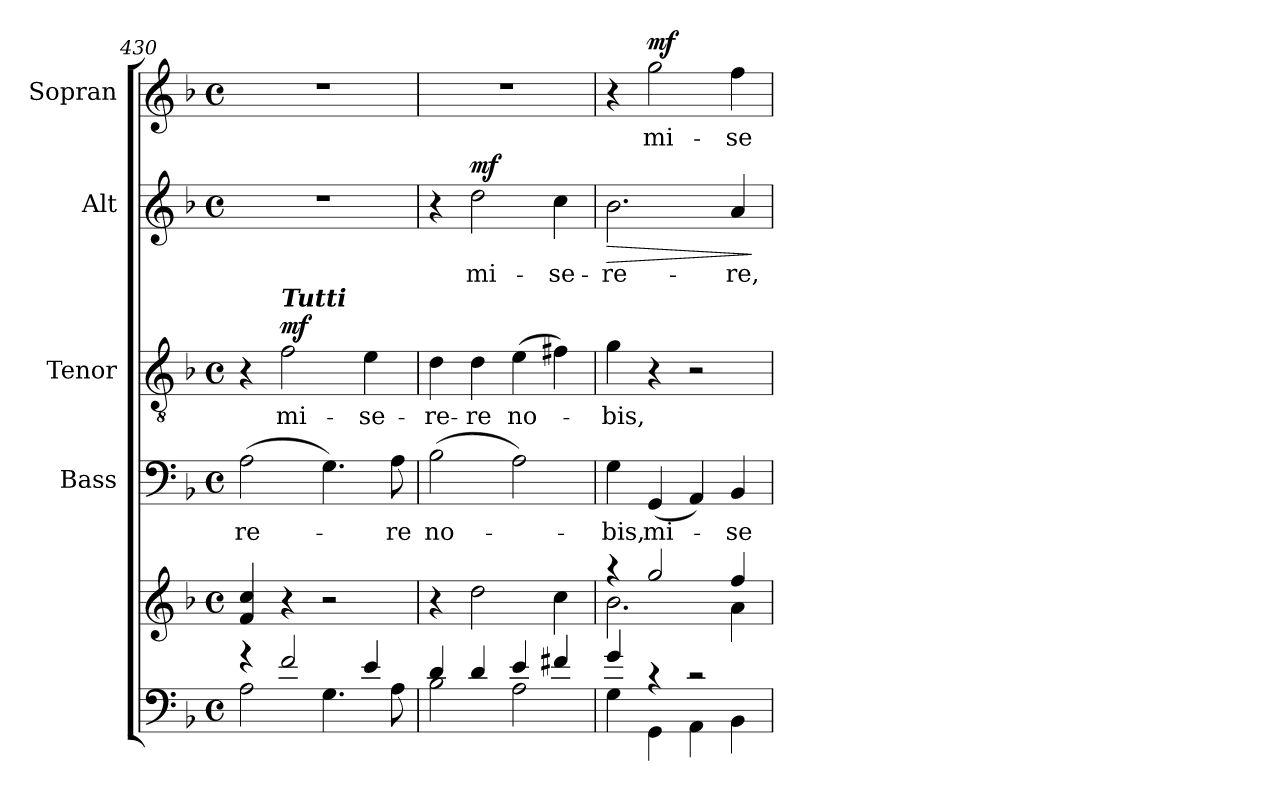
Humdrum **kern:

**kern	**kern	**kern	**text	**kern	**text	**dynam	**kern	**text	**dynam	**kern	**text	**dynam
*part5	*part5	*part4	*part4	*part3	*part3	*part3	*part2	*part2	*part2	*part1	*part1	*part1
*staff6	*staff5	*staff4	*staff4	*staff3	*staff3	*staff3	*staff2	*staff2	*staff2	*staff1	*staff1	*staff1
*	*	*I"Bass	*	*I"Tenor	*	*	*I"Alt	*	*	*I"Sopran	*	*
*	*	*I'B.	*	*I'T.	*	*	*I'A.	*	*	*I'S.	*	*
*clefF4	*clefG2	*clefF4	*	*clefGv2	*	*	*clefG2	*	*	*clefG2	*	*
*k[b-]	*k[b-]	*k[b-]	*	*k[b-]	*	*	*k[b-]	*	*	*k[b-]	*	*
*F:	*F:	*F:	*	*F:	*	*	*F:	*	*	*F:	*	*
*M4/4	*M4/4	*M4/4	*	*M4/4	*	*	*M4/4	*	*	*M4/4	*	*
*met(c)	*met(c)	*met(c)	*	*met(c)	*	*	*met(c)	*	*	*met(c)	*	*
=430	=430	=430	=430	=430	=430	=430	=430	=430	=430	=430	=430	=430
*^	*	*	*	*	*	*	*	*	*	*	*	*
!	!	!	!	!LO:LY:b	!	!	!	!	!	!	!	!	!
4rf	2A\	4f/ 4cc/	(>2A\	-re-	4r	.	.	1r	.	.	1r	.	.
!	!	!	!	!	!LO:TX:a:Bi:t=Tutti	!	!	!	!	!	!	!	!
!	!	!	!	!	!	!LO:LY:b	!LO:DY:a	!	!	!	!	!	!
2f/	.	4r	.	.	2f\	mi-	mf	.	.	.	.	.	.
.	4.G\	2r	4.G\)	.	.	.	.	.	.	.	.	.	.
!	!	!	!	!	!	!LO:LY:b	!	!	!	!	!	!	!
4e/	.	.	.	.	4e\	-se-	.	.	.	.	.	.	.
!	!	!	!	!LO:LY:b	!	!	!	!	!	!	!	!	!
.	8A\	.	8A\	-re	.	.	.	.	.	.	.	.	.
=431	=431	=431	=431	=431	=431	=431	=431	=431	=431	=431	=431	=431	=431
!	!	!	!	!LO:LY:b	!	!LO:LY:b	!	!	!	!	!	!	!
4d/	2B-\	4r	(>2B-\	no-	4d\	-re-	.	4r	.	.	1r	.	.
!	!	!	!	!	!	!LO:LY:b	!	!	!LO:LY:b	!LO:DY:a	!	!	!
4d/	.	2dd\	.	.	4d\	-re	.	2dd\	mi-	mf	.	.	.
!	!	!	!	!	!	!LO:LY:b	!	!	!	!	!	!	!
4e/	2A\	.	2A\)	.	(>4e\	no-	.	.	.	.	.	.	.
!	!	!	!	!	!	!	!	!	!LO:LY:b	!	!	!	!
4f#X/	.	4cc\	.	.	4f#X\)	.	.	4cc\	-se-	.	.	.	.
!!LO:LB:g=z
=432	=432	=432	=432	=432	=432	=432	=432	=432	=432	=432	=432	=432	=432
*	*	*^	*	*	*	*	*	*	*	*	*	*	*
!	!	!	!	!	!LO:LY:b	!	!LO:LY:b	!	!	!LO:LY:b	!LO:HP:b	!	!	!
4g/	4G\	4rgg	2.b-\	4G\	-bis,	4g\	-bis,	.	2.b-\	-re-	>	4r	.	.
!	!	!	!	!	!LO:LY:b	!	!	!	!	!	!	!	!LO:LY:b	!LO:DY:a
4rc	4GG\	2gg/	.	(<4GG/	mi-	4r	.	.	.	.	.	2gg\	mi-	mf
2rc	4AA\	.	.	4AA/)	.	2r	.	.	.	.	.	.	.	.
!	!	!	!	!	!LO:LY:b	!	!	!	!	!LO:LY:b	!	!	!LO:LY:b	!
.	4BB-\	4ff/	4a\	4BB-/	-se-	.	.	.	4a/	-re,	.	4ff\	-se-	.
*v	*v	*	*	*	*	*	*	*	*	*	*	*	*	*
*	*v	*v	*	*	*	*	*	*	*	*	*	*	*
.	.	.	.	.	.	.	.	.	]	.	.	.
=	=	=	=	=	=	=	=	=	=	=	=	=
*-	*-	*-	*-	*-	*-	*-	*-	*-	*-	*-	*-	*-
